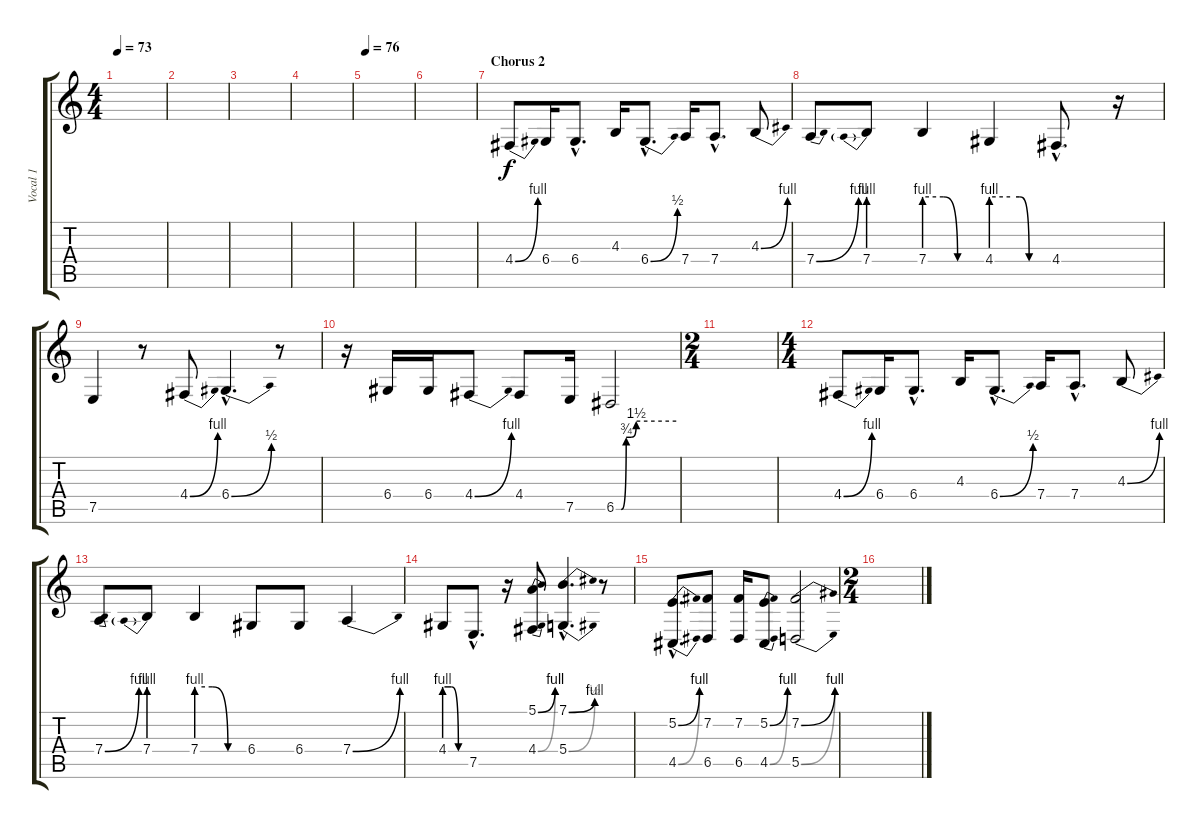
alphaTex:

\track ("Vocal 1" "Vocal 1") {instrument lead6voice}
\staff {score tabs}
\tuning (E4 B3 G3 D3 A2 E2) {hide}
\ts (4 4)
\tempo 73
\clef g2
\ks c
|
|
|
|
\tempo 76
|
|
\section ("" "Chorus 2")
4.4{be (bend 0 0 60 4)}.8 6.4.16 6.4{hac}.8{d} 4.3.16 6.4{be (bend 0 0 60 2) hac}.8{d} 7.4.16 7.4{hac}.8{d} 4.3{be (bend 0 0 60 4)}.8 |
7.4{be (bend 0 0 60 4)}.8 7.4{be (prebend 0 4 60 4)}.8 7.4{be (custom 0 4 20 4 35 0 40 0 60 0)}.4 4.4{be (custom 0 4 20 4 30 4 40 0 60 0)}.4 4.4{hac}.8{d} r.16 |
7.5.4 r.8 4.4{be (bend 0 0 60 4)}.8 6.4{be (bend 0 0 60 2) hac}.4{d} r.8 |
r.16 6.4.16 6.4.16 4.4{be (bend 0 0 60 4)}.8 4.4.8 7.5.16 6.5{be (custom 0 0 5 0 10 3 15 3 20 6 60 6)}.2 |
\ts (2 4)
|
\ts (4 4)
4.4{be (bend 0 0 60 4)}.8 6.4.16 6.4{hac}.8{d} 4.3.16 6.4{be (bend 0 0 60 2) hac}.8{d} 7.4.16 7.4{hac}.8{d} 4.3{be (bend 0 0 60 4)}.8 |
7.4{be (bend 0 0 60 4)}.8 7.4{be (prebend 0 4 60 4)}.8 7.4{be (custom 0 4 20 4 40 0 60 0)}.4 6.4.8 6.4.8 7.4{be (bend 0 0 60 4)}.4 |
4.4{be (custom 0 4 20 4 40 0 60 0)}.8 7.5{hac}.8{d} r.16 (5.1{be (bend 0 0 60 4)} 4.4{be (bend 0 0 60 4)}).8 (7.1{be (bend 0 0 60 4) hac} 5.4{be (bend 0 0 60 2) hac}).4{d} r.8 |
(5.2{be (bend 0 0 60 4) hac} 4.5{be (bend 0 0 60 4) hac}).8{d} (7.2 6.5).8 (7.2 6.5).16 (5.2{be (bend 0 0 60 4)} 4.5{be (bend 0 0 60 4)}).8 (7.2{be (bend 0 0 60 4)} 5.5{be (bend 0 0 60 4)}).2 |
\ts (2 4)
